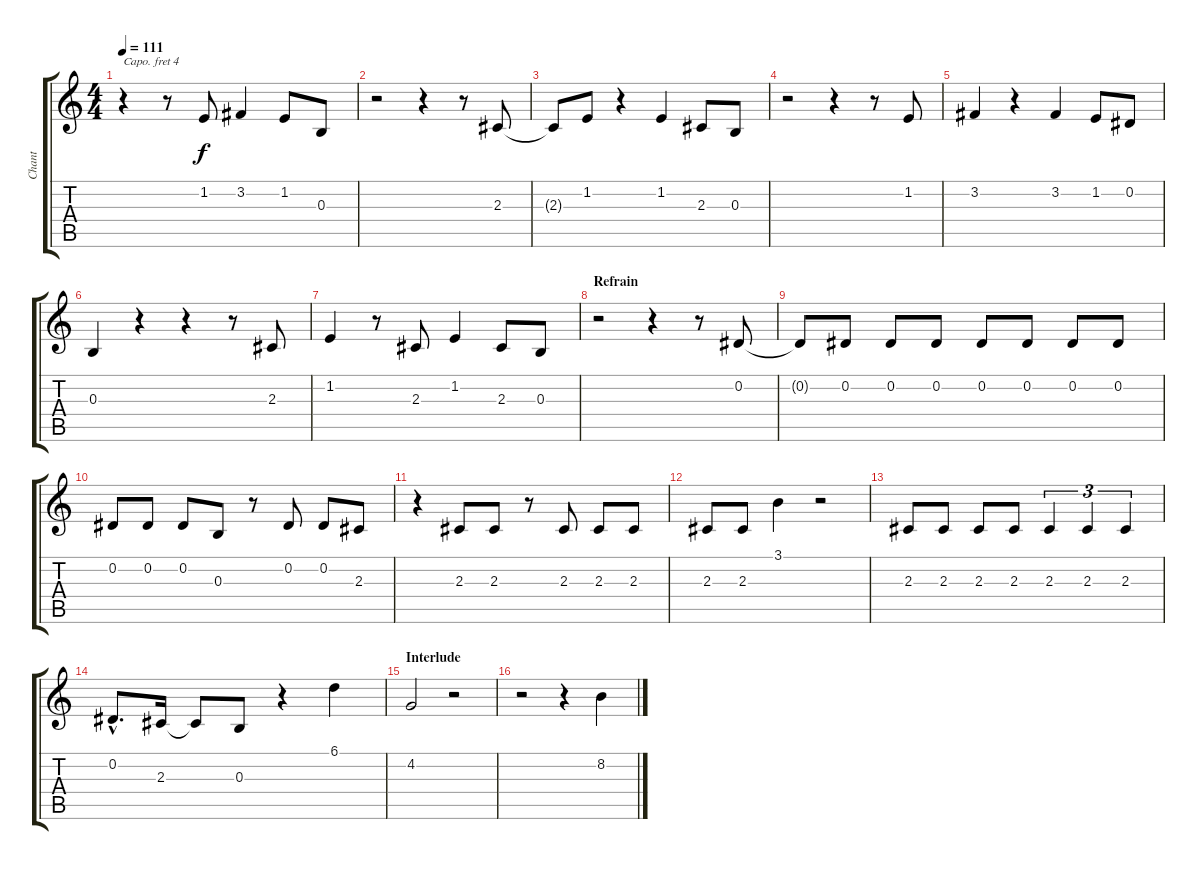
\track ("Chant" "Chant") {instrument rockorgan}
\staff {score tabs}
\capo 4
\tuning (E4 B3 G3 D3 A2 E2) {hide}
\ts (4 4)
\tempo 111
\clef g2
\ks c
r.4{dy f} r.8 1.2.8 3.2.4 1.2.8 0.3.8 |
r.2 r.4 r.8 2.3.8 |
2.3{t}.8 1.2.8 r.4 1.2.4 2.3.8 0.3.8 |
r.2 r.4 r.8 1.2.8 |
3.2.4 r.4 3.2.4 1.2.8 0.2.8 |
0.3.4 r.4 r.4 r.8 2.3.8 |
1.2.4 r.8 2.3.8 1.2.4 2.3.8 0.3.8 |
\section ("" "Refrain")
r.2 r.4 r.8 0.2.8 |
0.2{t}.8 0.2.8 0.2.8 0.2.8 0.2.8 0.2.8 0.2.8 0.2.8 |
0.2.8 0.2.8 0.2.8 0.3.8 r.8 0.2.8 0.2.8 2.3.8 |
r.4 2.3.8 2.3.8 r.8 2.3.8 2.3.8 2.3.8 |
2.3.8 2.3.8 3.1.4 r.2 |
2.3.8 2.3.8 2.3.8 2.3.8 2.3.4{tu (3 2)} 2.3.4{tu (3 2)} 2.3.4{tu (3 2)} |
0.2{hac}.8{d} 2.3.16 2.3{t}.8 0.3.8 r.4 6.1.4 |
\section ("" "Interlude")
4.2.2 r.2 |
r.2 r.4 8.2.4
